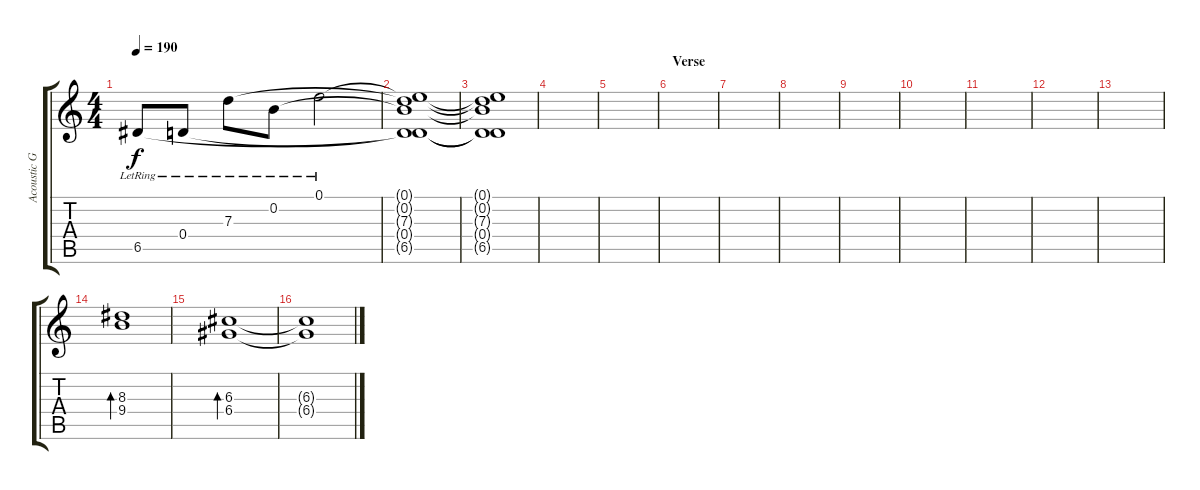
\track ("Acoustic Guitar" "Acoustic G") {instrument electricguitarjazz}
\staff {score tabs}
\tuning (E4 B3 G3 D3 A2 E2) {hide}
\ts (4 4)
\tempo 190
\clef g2
\ks c
6.5{lr}.8{dy f} 0.4{lr}.8 7.3{lr}.8 0.2{lr}.8 0.1{lr}.2 |
(0.1{t} 0.2{t} 7.3{t} 0.4{t} 6.5{t}).1 |
(0.1{t} 0.2{t} 7.3{t} 0.4{t} 6.5{t}).1 |
|
|
\section ("" "Verse")
|
|
|
|
|
|
|
|
(8.3 9.4).1{bd 480} |
(6.3 6.4).1{bd 480} |
(6.3{t} 6.4{t}).1
